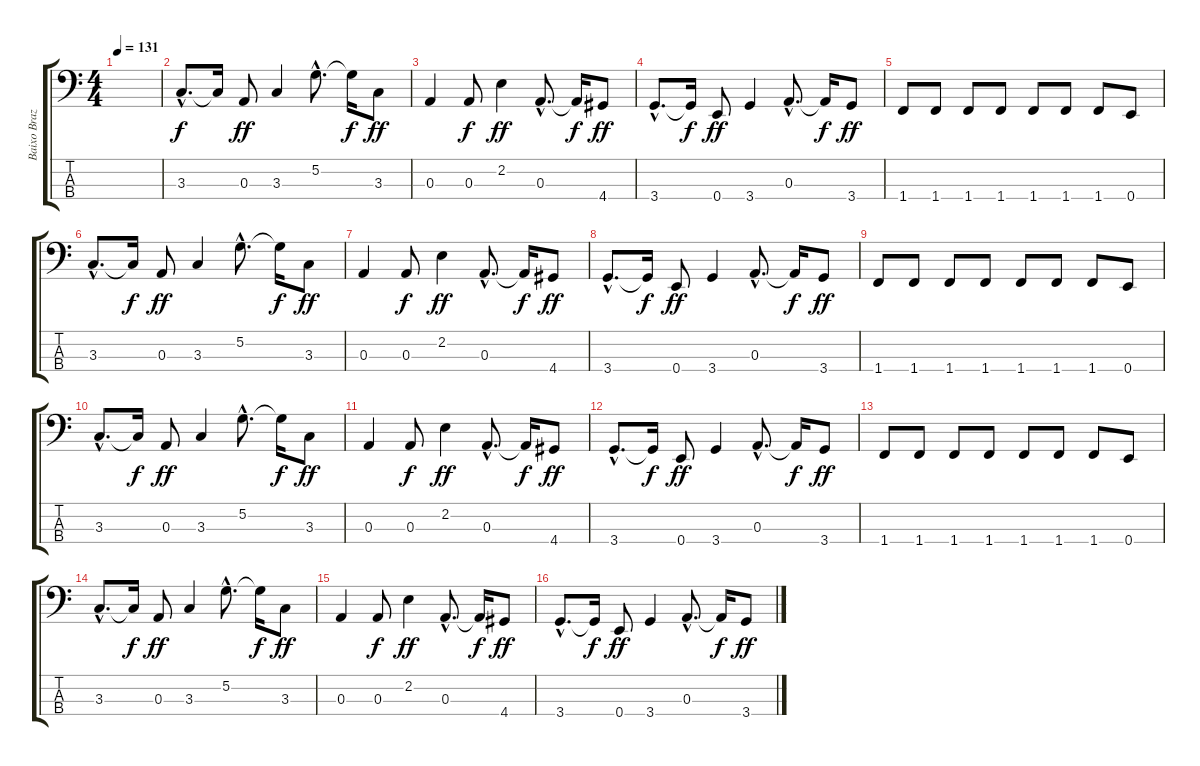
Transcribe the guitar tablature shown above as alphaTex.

\track ("Baixo Brazil" "Baixo Braz") {instrument electricbasspick}
\staff {score tabs}
\tuning (G2 D2 A1 E1) {hide}
\ts (4 4)
\tempo 131
\clef f4
\ks c
|
3.3{hac}.8{d} 3.3{t}.16{dy f} 0.3.8{dy ff} 3.3.4 5.2{hac}.8{d} 5.2{t}.16{dy f} 3.3.8{dy ff} |
0.3.4 0.3.8{dy f} 2.2.4{dy ff} 0.3{hac}.8{d} 0.3{t}.16{dy f} 4.4.8{dy ff} |
3.4{hac}.8{d} 3.4{t}.16{dy f} 0.4.8{dy ff} 3.4.4 0.3{hac}.8{d} 0.3{t}.16{dy f} 3.4.8{dy ff} |
1.4.8 1.4.8 1.4.8 1.4.8 1.4.8 1.4.8 1.4.8 0.4.8 |
3.3{hac}.8{d} 3.3{t}.16{dy f} 0.3.8{dy ff} 3.3.4 5.2{hac}.8{d} 5.2{t}.16{dy f} 3.3.8{dy ff} |
0.3.4 0.3.8{dy f} 2.2.4{dy ff} 0.3{hac}.8{d} 0.3{t}.16{dy f} 4.4.8{dy ff} |
3.4{hac}.8{d} 3.4{t}.16{dy f} 0.4.8{dy ff} 3.4.4 0.3{hac}.8{d} 0.3{t}.16{dy f} 3.4.8{dy ff} |
1.4.8 1.4.8 1.4.8 1.4.8 1.4.8 1.4.8 1.4.8 0.4.8 |
3.3{hac}.8{d} 3.3{t}.16{dy f} 0.3.8{dy ff} 3.3.4 5.2{hac}.8{d} 5.2{t}.16{dy f} 3.3.8{dy ff} |
0.3.4 0.3.8{dy f} 2.2.4{dy ff} 0.3{hac}.8{d} 0.3{t}.16{dy f} 4.4.8{dy ff} |
3.4{hac}.8{d} 3.4{t}.16{dy f} 0.4.8{dy ff} 3.4.4 0.3{hac}.8{d} 0.3{t}.16{dy f} 3.4.8{dy ff} |
1.4.8 1.4.8 1.4.8 1.4.8 1.4.8 1.4.8 1.4.8 0.4.8 |
3.3{hac}.8{d} 3.3{t}.16{dy f} 0.3.8{dy ff} 3.3.4 5.2{hac}.8{d} 5.2{t}.16{dy f} 3.3.8{dy ff} |
0.3.4 0.3.8{dy f} 2.2.4{dy ff} 0.3{hac}.8{d} 0.3{t}.16{dy f} 4.4.8{dy ff} |
3.4{hac}.8{d} 3.4{t}.16{dy f} 0.4.8{dy ff} 3.4.4 0.3{hac}.8{d} 0.3{t}.16{dy f} 3.4.8{dy ff}
